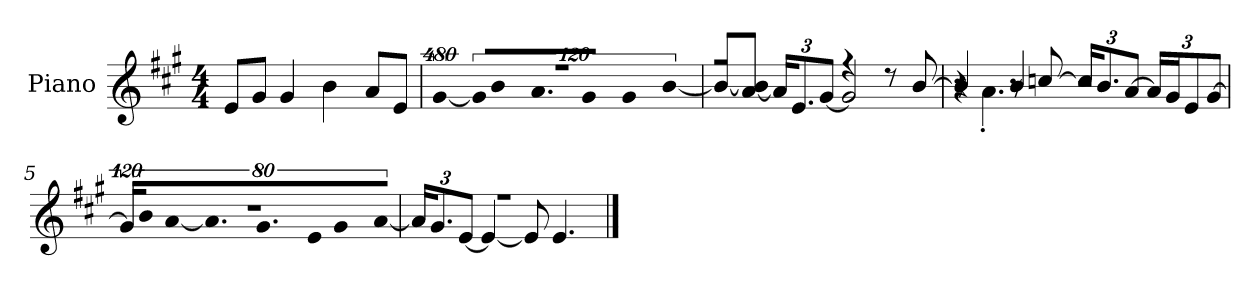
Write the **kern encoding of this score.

**kern
*part1
*staff1
*I"Piano
*I'P-no
*clefG2
*k[f#c#g#]
*M4/4
*MM90
=1
8e/L
8g#/J
4g#/
4b\
8a/L
8e/J
=2
*^
!	!LO:N:vis=4
1r	[1920%427g#/
!	!LO:N:vis=16
.	1920%107g#/KL]
!	!LO:N:vis=8
.	640%71b/
.	9.a/
!	!LO:N:vis=8
.	640%71g#/J
!	!LO:N:vis=4
.	1920%427g#/
!	!LO:N:vis=8
.	[640%71b/
=3	=3
2r	8b/L_
.	[8a/ 8b/]J
*	*Xbrackettup
.	24a/KL]
.	12.e/
.	[12g#/J
4r	2g#/]
8r	.
[8b/	.
!!LO:LB:g=z	!!
=4	=4
*	*^
4b/]	8r	4r
.	4.a'\	.
4b/	.	8r
.	.	[8ccn/
2r	2r	24cc/KL]
.	.	12.b/
.	.	[12a/J
.	.	24a/LL]
.	.	24g#/J
.	.	12e/
.	.	[12g#/J
*	*v	*v
=5	=5
*	*brackettup
*	*^
!	!LO:N:vis=16	!
*	*v	*v
1r	1920%107g#/KL]
!	!LO:N:vis=8
.	640%71b/
!	!LO:N:vis=16
.	[1920%107a/K
.	9.a/]
.	9.g#/
!	!LO:N:vis=8
.	640%71e/J
!	!LO:N:vis=4
.	1920%427g#/
!	!LO:N:vis=8
.	[640%71a/
=6	=6
*	*Xbrackettup
1r	24a/KL]
.	12.g#/
.	[12e/J
.	4e/_
.	8e/]
.	4.e/
*v	*v
==
*-
